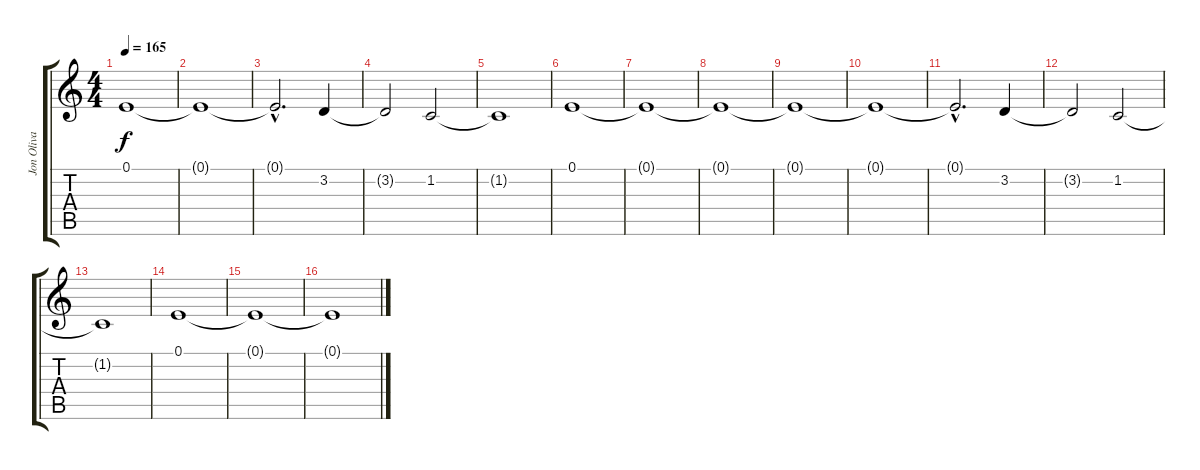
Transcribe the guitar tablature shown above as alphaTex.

\track ("Jon Oliva" "Jon Oliva") {instrument stringensemble1}
\staff {score tabs}
\tuning (E4 B3 G3 D3 A2 E2) {hide}
\ts (4 4)
\tempo 165
\clef g2
\ks c
0.1{t}.1{dy f} |
0.1{t}.1 |
0.1{hac t}.2{d} 3.2.4 |
3.2{t}.2 1.2.2 |
1.2{t}.1 |
0.1.1{volume 8} |
0.1{t}.1 |
0.1{t}.1 |
0.1{t}.1 |
0.1{t}.1 |
0.1{hac t}.2{d} 3.2.4 |
3.2{t}.2 1.2.2 |
1.2{t}.1 |
0.1.1{volume 8} |
0.1{t}.1 |
0.1{t}.1
